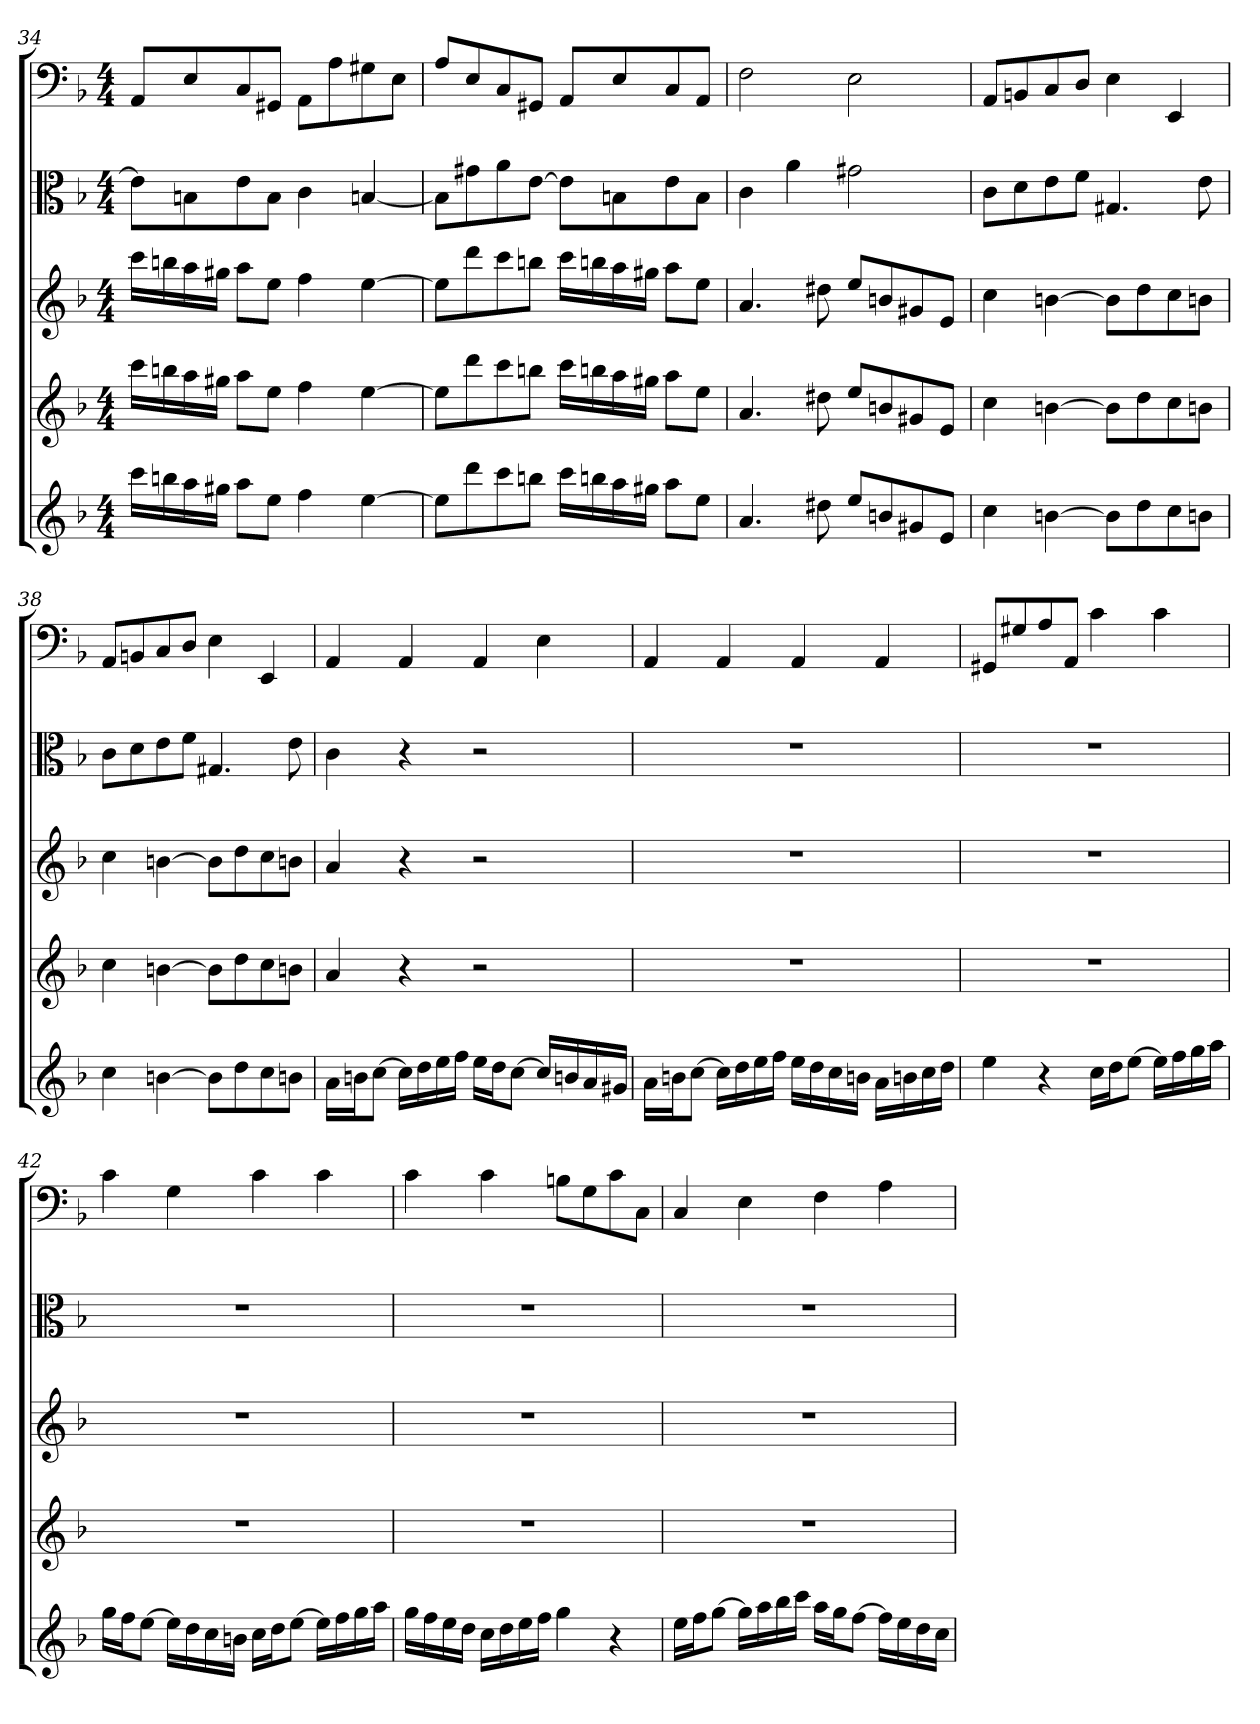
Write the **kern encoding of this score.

**kern	**kern	**kern	**kern	**kern
*part5	*part4	*part3	*part2	*part1
*staff5	*staff4	*staff3	*staff2	*staff1
*clefG2	*clefG2	*clefG2	*clefC3	*clefF4
*k[b-]	*k[b-]	*k[b-]	*k[b-]	*k[b-]
*d:	*d:	*d:	*d:	*d:
*M4/4	*M4/4	*M4/4	*M4/4	*M4/4
=34	=34	=34	=34	=34
16ccc\LL	16ccc\LL	16ccc\LL	8e\L]	8AA/L
16bbn\	16bbn\	16bbn\	.	.
16aa\	16aa\	16aa\	8Bn\	8E/
16gg#X\JJ	16gg#X\JJ	16gg#X\JJ	.	.
8aa\L	8aa\L	8aa\L	8e\	8C/
8ee\J	8ee\J	8ee\J	8B\J	8GG#X/J
4ff\	4ff\	4ff\	4c\	8AA\L
.	.	.	.	8A\
[4ee\	[4ee\	[4ee\	[4Bn/	8G#X\
.	.	.	.	8E\J
=35	=35	=35	=35	=35
8ee\L]	8ee\L]	8ee\L]	8B\L]	8A/L
8ddd\	8ddd\	8ddd\	8g#X\	8E/
8ccc\	8ccc\	8ccc\	8a\	8C/
8bbn\J	8bbn\J	8bbn\J	[8e\J	8GG#X/J
16ccc\LL	16ccc\LL	16ccc\LL	8e\L]	8AA/L
16bbn\	16bbn\	16bbn\	.	.
16aa\	16aa\	16aa\	8Bn\	8E/
16gg#X\JJ	16gg#X\JJ	16gg#X\JJ	.	.
8aa\L	8aa\L	8aa\L	8e\	8C/
8ee\J	8ee\J	8ee\J	8B\J	8AA/J
=36	=36	=36	=36	=36
4.a/	4.a/	4.a/	4c\	2F\
.	.	.	4a\	.
8dd#X\	8dd#X\	8dd#X\	.	.
8ee/L	8ee/L	8ee/L	2g#X\	2E\
8bn/	8bn/	8bn/	.	.
8g#X/	8g#X/	8g#X/	.	.
8e/J	8e/J	8e/J	.	.
=37	=37	=37	=37	=37
4cc\	4cc\	4cc\	8c\L	8AA/L
.	.	.	8d\	8BBn/
[4bn\	[4bn\	[4bn\	8e\	8C/
.	.	.	8f\J	8D/J
8b\L]	8b\L]	8b\L]	4.G#X/	4E\
8dd\	8dd\	8dd\	.	.
8cc\	8cc\	8cc\	.	4EE/
8bn\J	8bn\J	8bn\J	8e\	.
=38	=38	=38	=38	=38
4cc\	4cc\	4cc\	8c\L	8AA/L
.	.	.	8d\	8BBn/
[4bn\	[4bn\	[4bn\	8e\	8C/
.	.	.	8f\J	8D/J
8b\L]	8b\L]	8b\L]	4.G#X/	4E\
8dd\	8dd\	8dd\	.	.
8cc\	8cc\	8cc\	.	4EE/
8bn\J	8bn\J	8bn\J	8e\	.
=39	=39	=39	=39	=39
16a\LL	4a/	4a/	4c\	4AA/
16bn\J	.	.	.	.
[8cc\J	.	.	.	.
16cc\LL]	4r	4r	4r	4AA/
16dd\	.	.	.	.
16ee\	.	.	.	.
16ff\JJ	.	.	.	.
16ee\LL	2r	2r	2r	4AA/
16dd\J	.	.	.	.
[8cc\J	.	.	.	.
16cc/LL]	.	.	.	4E\
16bn/	.	.	.	.
16a/	.	.	.	.
16g#X/JJ	.	.	.	.
=40	=40	=40	=40	=40
16a\LL	1r	1r	1r	4AA/
16bn\J	.	.	.	.
[8cc\J	.	.	.	.
16cc\LL]	.	.	.	4AA/
16dd\	.	.	.	.
16ee\	.	.	.	.
16ff\JJ	.	.	.	.
16ee\LL	.	.	.	4AA/
16dd\	.	.	.	.
16cc\	.	.	.	.
16bn\JJ	.	.	.	.
16a\LL	.	.	.	4AA/
16bn\	.	.	.	.
16cc\	.	.	.	.
16dd\JJ	.	.	.	.
=41	=41	=41	=41	=41
4ee\	1r	1r	1r	8GG#X/L
.	.	.	.	8G#X/
4r	.	.	.	8A/
.	.	.	.	8AA/J
16cc\LL	.	.	.	4c\
16dd\J	.	.	.	.
[8ee\J	.	.	.	.
16ee\LL]	.	.	.	4c\
16ff\	.	.	.	.
16gg\	.	.	.	.
16aa\JJ	.	.	.	.
=42	=42	=42	=42	=42
16gg\LL	1r	1r	1r	4c\
16ff\J	.	.	.	.
[8ee\J	.	.	.	.
16ee\LL]	.	.	.	4G\
16dd\	.	.	.	.
16cc\	.	.	.	.
16bn\JJ	.	.	.	.
16cc\LL	.	.	.	4c\
16dd\J	.	.	.	.
[8ee\J	.	.	.	.
16ee\LL]	.	.	.	4c\
16ff\	.	.	.	.
16gg\	.	.	.	.
16aa\JJ	.	.	.	.
=43	=43	=43	=43	=43
16gg\LL	1r	1r	1r	4c\
16ff\	.	.	.	.
16ee\	.	.	.	.
16dd\JJ	.	.	.	.
16cc\LL	.	.	.	4c\
16dd\	.	.	.	.
16ee\	.	.	.	.
16ff\JJ	.	.	.	.
4gg\	.	.	.	8Bn\L
.	.	.	.	8G\
4r	.	.	.	8c\
.	.	.	.	8C\J
=44	=44	=44	=44	=44
16ee\LL	1r	1r	1r	4C/
16ff\J	.	.	.	.
[8gg\J	.	.	.	.
16gg\LL]	.	.	.	4E\
16aa\	.	.	.	.
16bb-\	.	.	.	.
16ccc\JJ	.	.	.	.
16aa\LL	.	.	.	4F\
16gg\J	.	.	.	.
[8ff\J	.	.	.	.
16ff\LL]	.	.	.	4A\
16ee\	.	.	.	.
16dd\	.	.	.	.
16cc\JJ	.	.	.	.
=	=	=	=	=
*-	*-	*-	*-	*-
